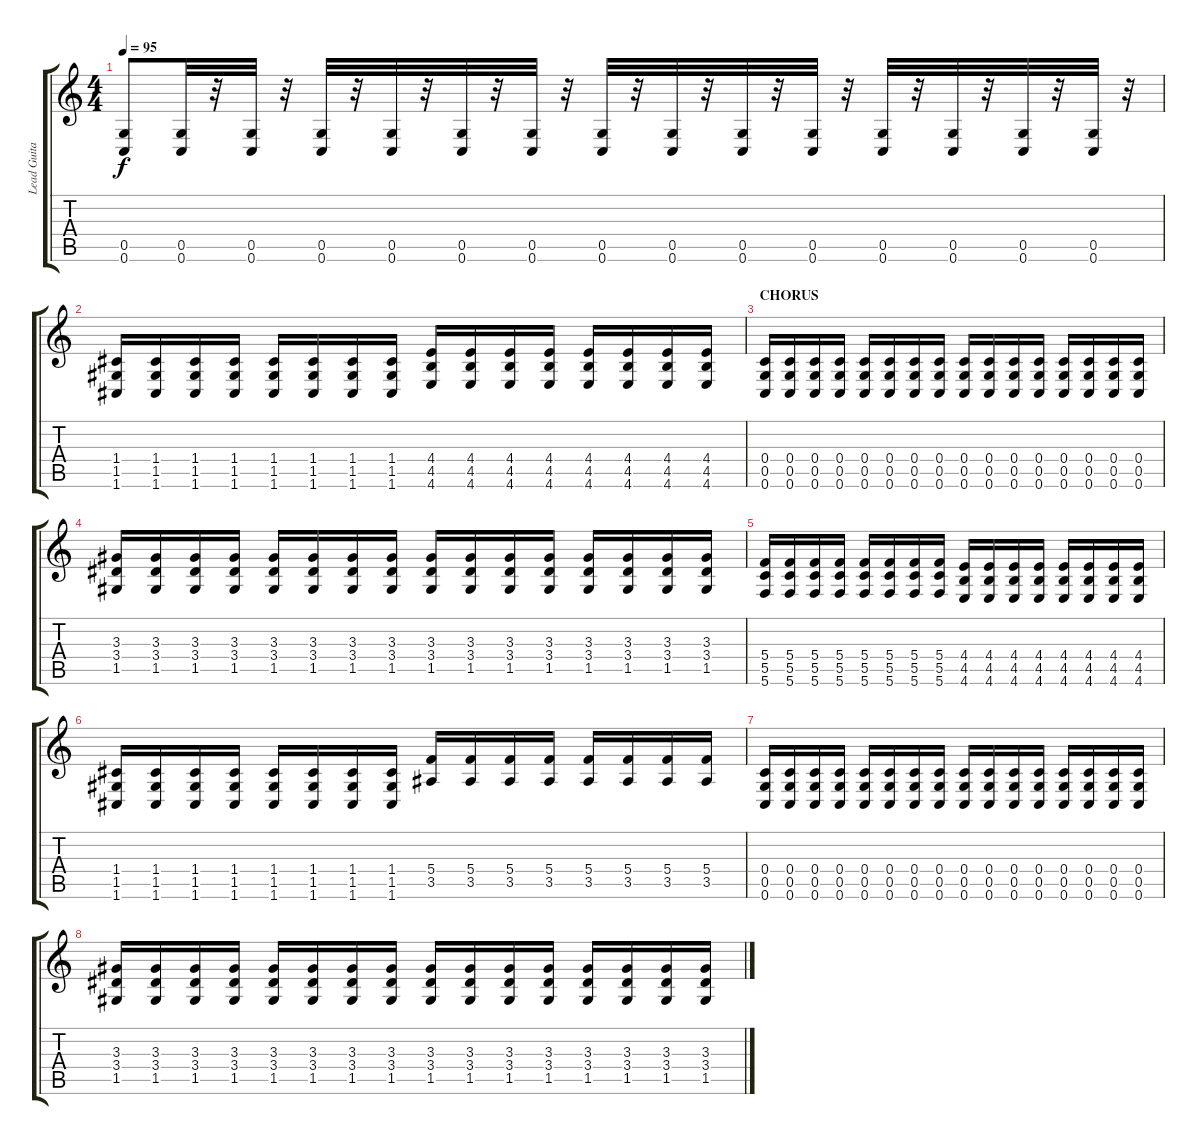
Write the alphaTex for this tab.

\track ("Lead Guitar" "Lead Guita") {instrument distortionguitar}
\staff {score tabs}
\tuning (D4 A3 F3 C3 G2 C2) {hide}
\ts (4 4)
\tempo 95
\clef g2
\ks c
(0.5 0.6).8{dy f} (0.5 0.6).32 r.32 (0.5 0.6).32 r.32 (0.5 0.6).32 r.32 (0.5 0.6).32 r.32 (0.5 0.6).32 r.32 (0.5 0.6).32 r.32 (0.5 0.6).32 r.32 (0.5 0.6).32 r.32 (0.5 0.6).32 r.32 (0.5 0.6).32 r.32 (0.5 0.6).32 r.32 (0.5 0.6).32 r.32 (0.5 0.6).32 r.32 (0.5 0.6).32 r.32 |
(1.4 1.5 1.6).16 (1.4 1.5 1.6).16 (1.4 1.5 1.6).16 (1.4 1.5 1.6).16 (1.4 1.5 1.6).16 (1.4 1.5 1.6).16 (1.4 1.5 1.6).16 (1.4 1.5 1.6).16 (4.4 4.5 4.6).16 (4.4 4.5 4.6).16 (4.4 4.5 4.6).16 (4.4 4.5 4.6).16 (4.4 4.5 4.6).16 (4.4 4.5 4.6).16 (4.4 4.5 4.6).16 (4.4 4.5 4.6).16 |
\section ("" "CHORUS")
(0.4 0.5 0.6).16{volume 13} (0.4 0.5 0.6).16 (0.4 0.5 0.6).16 (0.4 0.5 0.6).16 (0.4 0.5 0.6).16 (0.4 0.5 0.6).16 (0.4 0.5 0.6).16 (0.4 0.5 0.6).16 (0.4 0.5 0.6).16 (0.4 0.5 0.6).16 (0.4 0.5 0.6).16 (0.4 0.5 0.6).16 (0.4 0.5 0.6).16 (0.4 0.5 0.6).16 (0.4 0.5 0.6).16 (0.4 0.5 0.6).16 |
(3.3 3.4 1.5).16 (3.3 3.4 1.5).16 (3.3 3.4 1.5).16 (3.3 3.4 1.5).16 (3.3 3.4 1.5).16 (3.3 3.4 1.5).16 (3.3 3.4 1.5).16 (3.3 3.4 1.5).16 (3.3 3.4 1.5).16 (3.3 3.4 1.5).16 (3.3 3.4 1.5).16 (3.3 3.4 1.5).16 (3.3 3.4 1.5).16 (3.3 3.4 1.5).16 (3.3 3.4 1.5).16 (3.3 3.4 1.5).16 |
(5.4 5.5 5.6).16 (5.4 5.5 5.6).16 (5.4 5.5 5.6).16 (5.4 5.5 5.6).16 (5.4 5.5 5.6).16 (5.4 5.5 5.6).16 (5.4 5.5 5.6).16 (5.4 5.5 5.6).16 (4.4 4.5 4.6).16 (4.4 4.5 4.6).16 (4.4 4.5 4.6).16 (4.4 4.5 4.6).16 (4.4 4.5 4.6).16 (4.4 4.5 4.6).16 (4.4 4.5 4.6).16 (4.4 4.5 4.6).16 |
(1.4 1.5 1.6).16 (1.4 1.5 1.6).16 (1.4 1.5 1.6).16 (1.4 1.5 1.6).16 (1.4 1.5 1.6).16 (1.4 1.5 1.6).16 (1.4 1.5 1.6).16 (1.4 1.5 1.6).16 (5.4 3.5).16 (5.4 3.5).16 (5.4 3.5).16 (5.4 3.5).16 (5.4 3.5).16 (5.4 3.5).16 (5.4 3.5).16 (5.4 3.5).16 |
(0.4 0.5 0.6).16 (0.4 0.5 0.6).16 (0.4 0.5 0.6).16 (0.4 0.5 0.6).16 (0.4 0.5 0.6).16 (0.4 0.5 0.6).16 (0.4 0.5 0.6).16 (0.4 0.5 0.6).16 (0.4 0.5 0.6).16 (0.4 0.5 0.6).16 (0.4 0.5 0.6).16 (0.4 0.5 0.6).16 (0.4 0.5 0.6).16 (0.4 0.5 0.6).16 (0.4 0.5 0.6).16 (0.4 0.5 0.6).16 |
(3.3 3.4 1.5).16 (3.3 3.4 1.5).16 (3.3 3.4 1.5).16 (3.3 3.4 1.5).16 (3.3 3.4 1.5).16 (3.3 3.4 1.5).16 (3.3 3.4 1.5).16 (3.3 3.4 1.5).16 (3.3 3.4 1.5).16 (3.3 3.4 1.5).16 (3.3 3.4 1.5).16 (3.3 3.4 1.5).16 (3.3 3.4 1.5).16 (3.3 3.4 1.5).16 (3.3 3.4 1.5).16 (3.3 3.4 1.5).16
